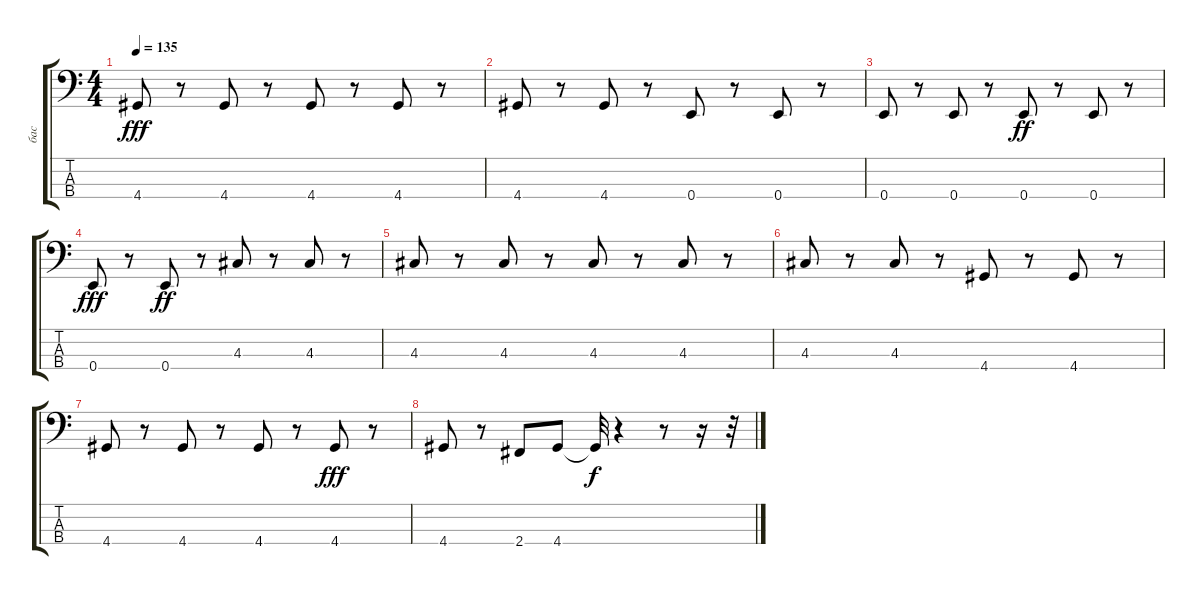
\track ("бас" "бас") {instrument electricbassfinger}
\staff {score tabs}
\tuning (G2 D2 A1 E1) {hide}
\ts (4 4)
\tempo 135
\clef f4
\ks c
4.4.8{dy fff} r.8 4.4.8 r.8 4.4.8 r.8 4.4.8 r.8 |
4.4.8 r.8 4.4.8 r.8 0.4.8 r.8 0.4.8 r.8 |
0.4.8 r.8 0.4.8 r.8 0.4.8{dy ff} r.8 0.4.8 r.8 |
0.4.8{dy fff} r.8 0.4.8{dy ff} r.8 4.3.8 r.8 4.3.8 r.8 |
4.3.8 r.8 4.3.8 r.8 4.3.8 r.8 4.3.8 r.8 |
4.3.8 r.8 4.3.8 r.8 4.4.8 r.8 4.4.8 r.8 |
4.4.8 r.8 4.4.8 r.8 4.4.8 r.8 4.4.8{dy fff} r.8 |
4.4.8 r.8 2.4.8 4.4.8 4.4{t}.32{dy f} r.4 r.8 r.16 r.32
